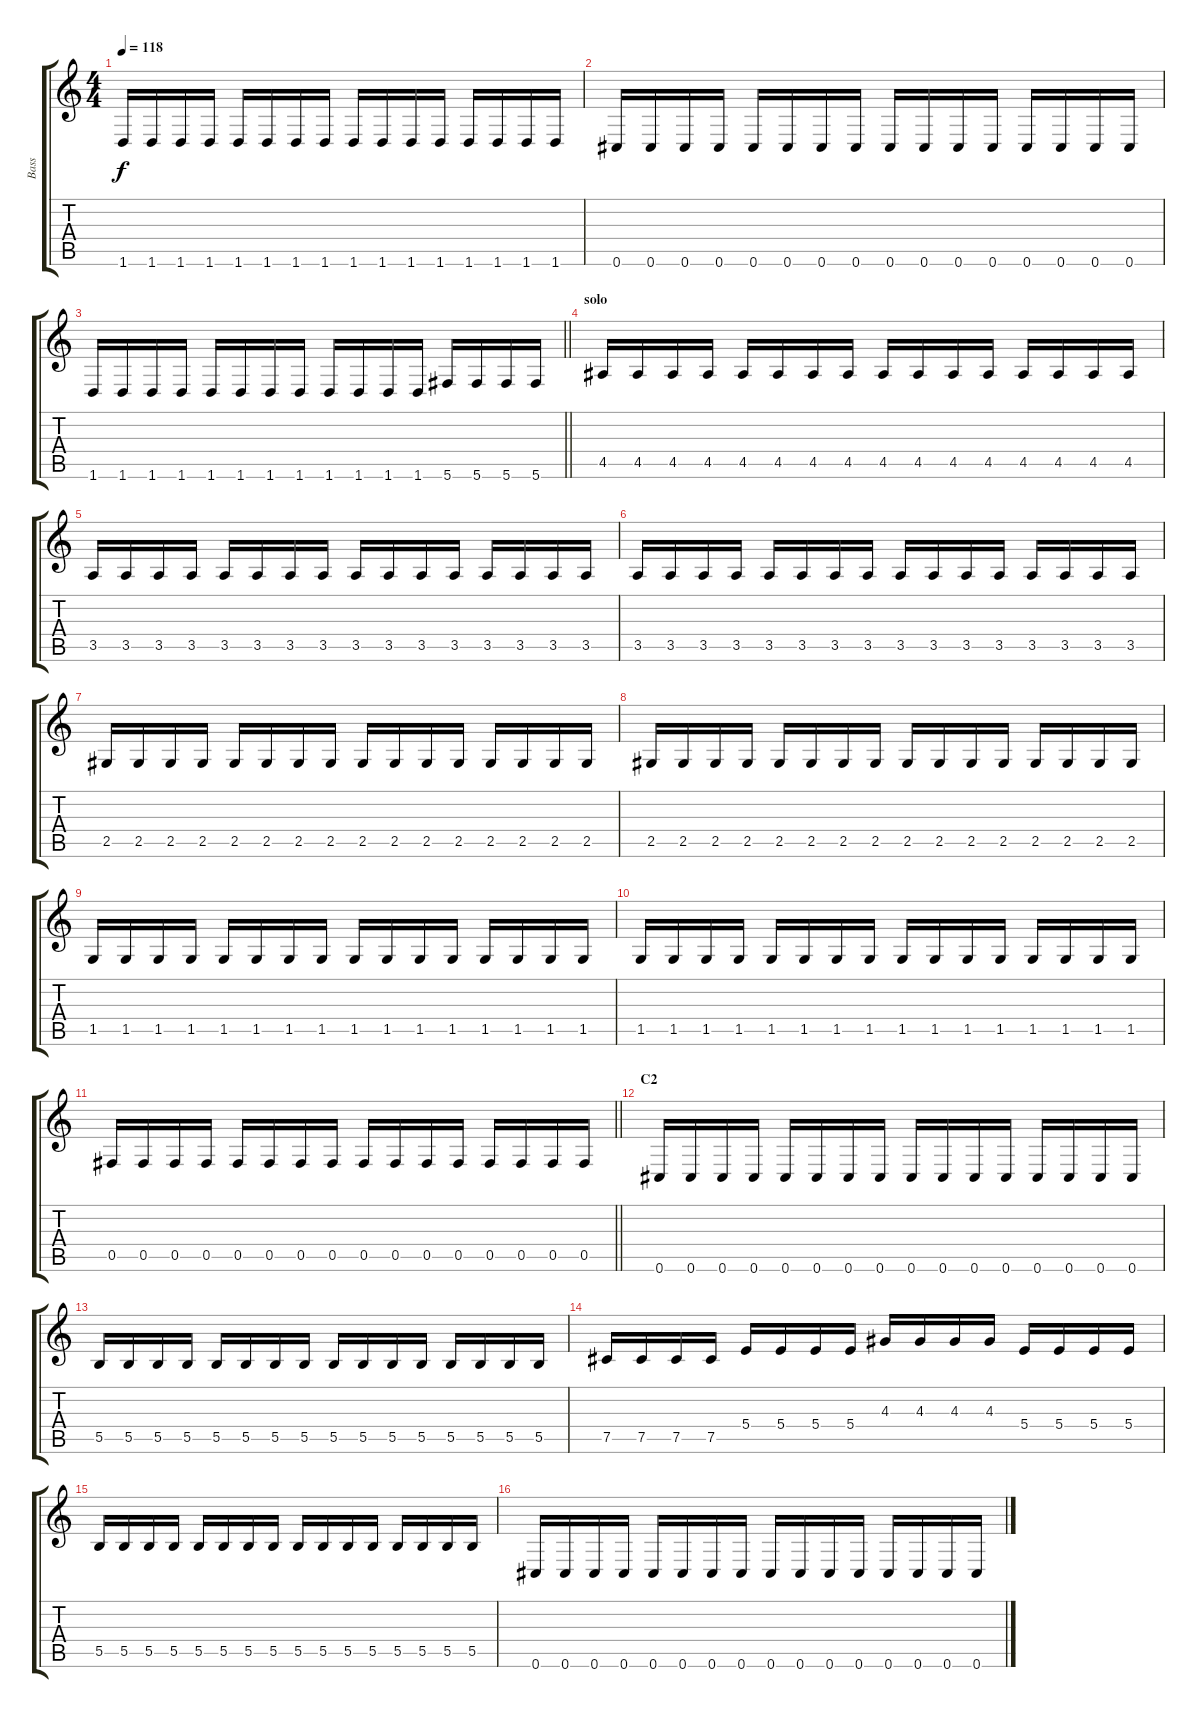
\track ("Bass" "Bass") {instrument electricbassfinger}
\staff {score tabs}
\tuning (Db4 Ab3 E3 B2 Gb2 Db2) {hide}
\ts (4 4)
\tempo 118
\clef g2
\ks c
1.6.16{dy f} 1.6.16 1.6.16 1.6.16 1.6.16 1.6.16 1.6.16 1.6.16 1.6.16 1.6.16 1.6.16 1.6.16 1.6.16 1.6.16 1.6.16 1.6.16 |
0.6.16 0.6.16 0.6.16 0.6.16 0.6.16 0.6.16 0.6.16 0.6.16 0.6.16 0.6.16 0.6.16 0.6.16 0.6.16 0.6.16 0.6.16 0.6.16 |
\barLineRight lightlight
1.6.16 1.6.16 1.6.16 1.6.16 1.6.16 1.6.16 1.6.16 1.6.16 1.6.16 1.6.16 1.6.16 1.6.16 5.6.16 5.6.16 5.6.16 5.6.16 |
\section ("" "solo")
4.5.16 4.5.16 4.5.16 4.5.16 4.5.16 4.5.16 4.5.16 4.5.16 4.5.16 4.5.16 4.5.16 4.5.16 4.5.16 4.5.16 4.5.16 4.5.16 |
3.5.16 3.5.16 3.5.16 3.5.16 3.5.16 3.5.16 3.5.16 3.5.16 3.5.16 3.5.16 3.5.16 3.5.16 3.5.16 3.5.16 3.5.16 3.5.16 |
3.5.16 3.5.16 3.5.16 3.5.16 3.5.16 3.5.16 3.5.16 3.5.16 3.5.16 3.5.16 3.5.16 3.5.16 3.5.16 3.5.16 3.5.16 3.5.16 |
2.5.16 2.5.16 2.5.16 2.5.16 2.5.16 2.5.16 2.5.16 2.5.16 2.5.16 2.5.16 2.5.16 2.5.16 2.5.16 2.5.16 2.5.16 2.5.16 |
2.5.16 2.5.16 2.5.16 2.5.16 2.5.16 2.5.16 2.5.16 2.5.16 2.5.16 2.5.16 2.5.16 2.5.16 2.5.16 2.5.16 2.5.16 2.5.16 |
1.5.16 1.5.16 1.5.16 1.5.16 1.5.16 1.5.16 1.5.16 1.5.16 1.5.16 1.5.16 1.5.16 1.5.16 1.5.16 1.5.16 1.5.16 1.5.16 |
1.5.16 1.5.16 1.5.16 1.5.16 1.5.16 1.5.16 1.5.16 1.5.16 1.5.16 1.5.16 1.5.16 1.5.16 1.5.16 1.5.16 1.5.16 1.5.16 |
\barLineRight lightlight
0.5.16 0.5.16 0.5.16 0.5.16 0.5.16 0.5.16 0.5.16 0.5.16 0.5.16 0.5.16 0.5.16 0.5.16 0.5.16 0.5.16 0.5.16 0.5.16 |
\section ("" "C2")
0.6.16 0.6.16 0.6.16 0.6.16 0.6.16 0.6.16 0.6.16 0.6.16 0.6.16 0.6.16 0.6.16 0.6.16 0.6.16 0.6.16 0.6.16 0.6.16 |
5.5.16 5.5.16 5.5.16 5.5.16 5.5.16 5.5.16 5.5.16 5.5.16 5.5.16 5.5.16 5.5.16 5.5.16 5.5.16 5.5.16 5.5.16 5.5.16 |
7.5.16 7.5.16 7.5.16 7.5.16 5.4.16 5.4.16 5.4.16 5.4.16 4.3.16 4.3.16 4.3.16 4.3.16 5.4.16 5.4.16 5.4.16 5.4.16 |
5.5.16 5.5.16 5.5.16 5.5.16 5.5.16 5.5.16 5.5.16 5.5.16 5.5.16 5.5.16 5.5.16 5.5.16 5.5.16 5.5.16 5.5.16 5.5.16 |
0.6.16 0.6.16 0.6.16 0.6.16 0.6.16 0.6.16 0.6.16 0.6.16 0.6.16 0.6.16 0.6.16 0.6.16 0.6.16 0.6.16 0.6.16 0.6.16
